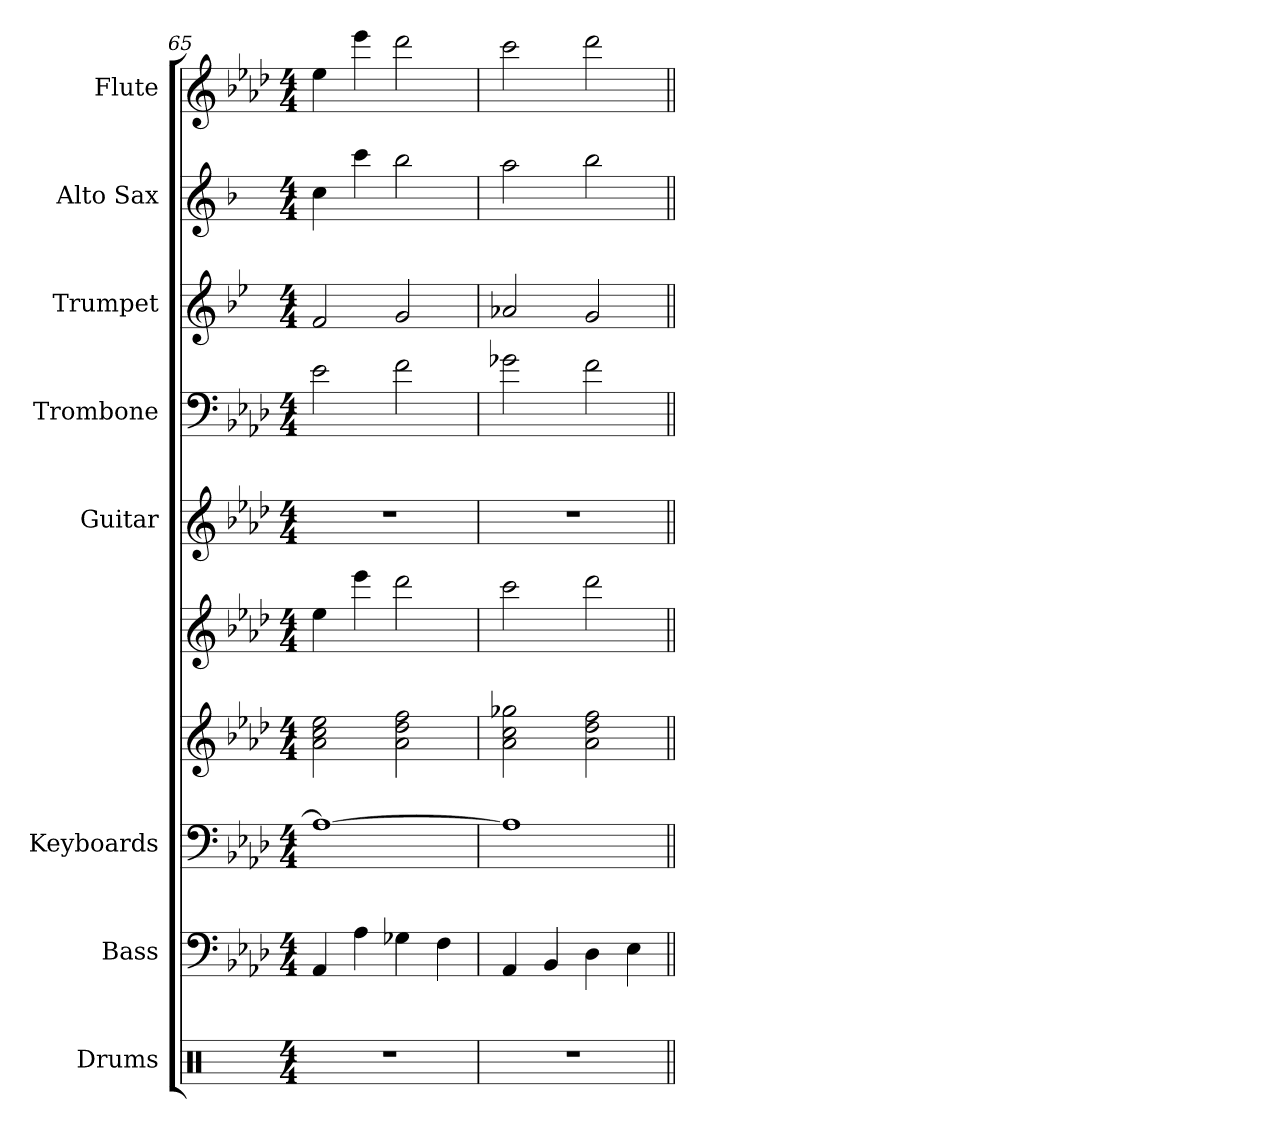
**kern	**kern	**kern	**kern	**kern	**kern	**kern	**kern	**kern	**kern
*part8	*part7	*part6	*part6	*part6	*part5	*part4	*part3	*part2	*part1
*staff10	*staff9	*staff8	*staff7	*staff6	*staff5	*staff4	*staff3	*staff2	*staff1
*I"Drums	*I"Bass	*I"Keyboards	*	*	*I"Guitar	*I"Trombone	*I"Trumpet	*I"Alto Sax	*I"Flute
*I'Dr.	*I'Bass	*I'Kbd.	*	*	*	*I'Tbn.	*I'Tpt.	*I'Alto Sax.	*I'Fl.
!!LO:PB:g=z
*clefX	*clefF4	*clefF4	*clefG2	*clefG2	*clefG2	*clefF4	*clefG2	*clefG2	*clefG2
*	*ITrd7c12	*	*	*	*ITrd7c12	*	*ITrd1c2	*ITrd5c9	*
*k[]	*k[b-e-a-d-]	*k[b-e-a-d-]	*k[b-e-a-d-]	*k[b-e-a-d-]	*k[b-e-a-d-]	*k[b-e-a-d-]	*k[b-e-a-d-]	*k[b-e-a-d-]	*k[b-e-a-d-]
*C:	*A-:	*A-:	*A-:	*A-:	*A-:	*A-:	*A-:	*A-:	*A-:
*M4/4	*M4/4	*M4/4	*M4/4	*M4/4	*M4/4	*M4/4	*M4/4	*M4/4	*M4/4
=65	=65	=65	=65	=65	=65	=65	=65	=65	=65
1r	4AAA-i/	1A-i_	2a-i\ 2cci 2ee-i	4ee-i\	1r	2e-i\	2e-i/	4e-i\	4ee-i\
.	4AA-i\	.	.	4eee-i\	.	.	.	4ee-i\	4eee-i\
.	4GG-Xi\	.	2a-i\ 2dd-i 2ffi	2ddd-i\	.	2fi\	2fi/	2dd-i\	2ddd-i\
.	4FFi\	.	.	.	.	.	.	.	.
=66	=66	=66	=66	=66	=66	=66	=66	=66	=66
1r	4AAA-i/	1A-i]	2a-i\ 2cci 2gg-Xi	2ccci\	1r	2g-Xi\	2g-Xi/	2cci\	2ccci\
.	4BBB-i/	.	.	.	.	.	.	.	.
.	4DD-i\	.	2a-i\ 2dd-i 2ffi	2ddd-i\	.	2fi\	2fi/	2dd-i\	2ddd-i\
.	4EE-i\	.	.	.	.	.	.	.	.
=||	=||	=||	=||	=||	=||	=||	=||	=||	=||
*-	*-	*-	*-	*-	*-	*-	*-	*-	*-
